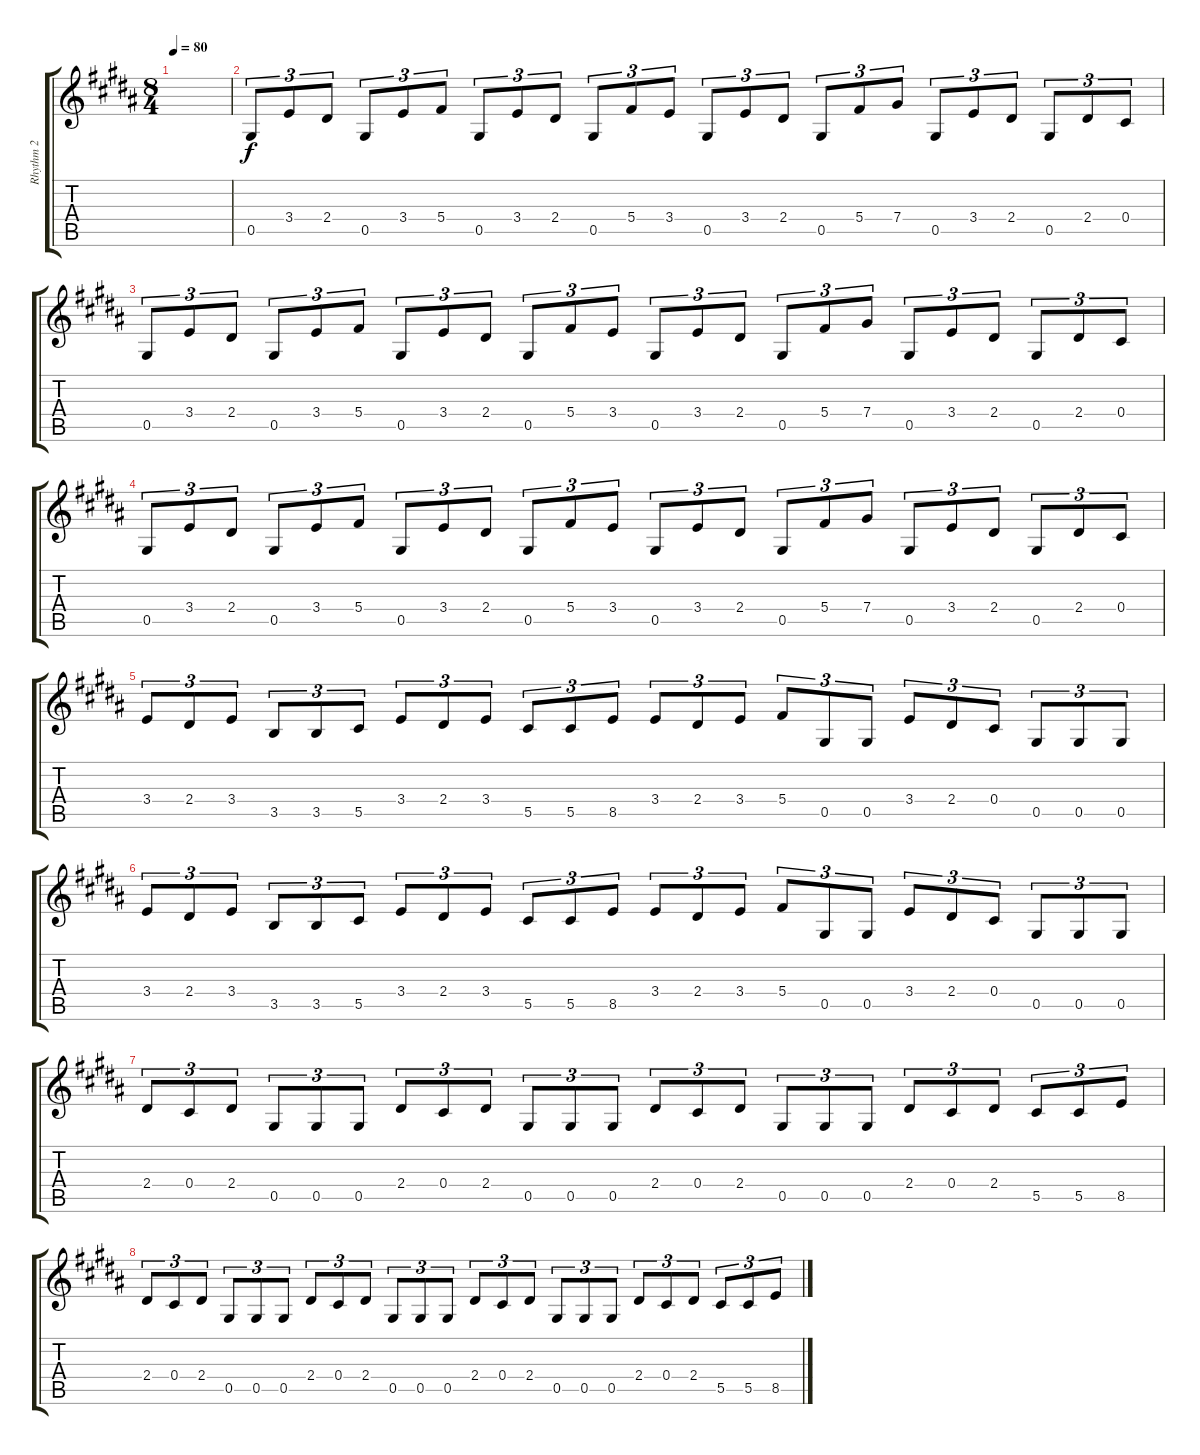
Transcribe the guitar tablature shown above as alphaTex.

\track ("Rhythm 2" "Rhythm 2") {instrument distortionguitar}
\staff {score tabs}
\tuning (Eb4 Bb3 Gb3 Db3 Ab2 Eb2) {hide}
\ts (8 4)
\tempo 80
\clef g2
\ks g#minor
|
0.5.8{tu (3 2)} 3.4.8{tu (3 2)} 2.4.8{tu (3 2)} 0.5.8{tu (3 2)} 3.4.8{tu (3 2)} 5.4.8{tu (3 2)} 0.5.8{tu (3 2)} 3.4.8{tu (3 2)} 2.4.8{tu (3 2)} 0.5.8{tu (3 2)} 5.4.8{tu (3 2)} 3.4.8{tu (3 2)} 0.5.8{tu (3 2)} 3.4.8{tu (3 2)} 2.4.8{tu (3 2)} 0.5.8{tu (3 2)} 5.4.8{tu (3 2)} 7.4.8{tu (3 2)} 0.5.8{tu (3 2)} 3.4.8{tu (3 2)} 2.4.8{tu (3 2)} 0.5.8{tu (3 2)} 2.4.8{tu (3 2)} 0.4.8{tu (3 2)} |
0.5.8{tu (3 2)} 3.4.8{tu (3 2)} 2.4.8{tu (3 2)} 0.5.8{tu (3 2)} 3.4.8{tu (3 2)} 5.4.8{tu (3 2)} 0.5.8{tu (3 2)} 3.4.8{tu (3 2)} 2.4.8{tu (3 2)} 0.5.8{tu (3 2)} 5.4.8{tu (3 2)} 3.4.8{tu (3 2)} 0.5.8{tu (3 2)} 3.4.8{tu (3 2)} 2.4.8{tu (3 2)} 0.5.8{tu (3 2)} 5.4.8{tu (3 2)} 7.4.8{tu (3 2)} 0.5.8{tu (3 2)} 3.4.8{tu (3 2)} 2.4.8{tu (3 2)} 0.5.8{tu (3 2)} 2.4.8{tu (3 2)} 0.4.8{tu (3 2)} |
0.5.8{tu (3 2)} 3.4.8{tu (3 2)} 2.4.8{tu (3 2)} 0.5.8{tu (3 2)} 3.4.8{tu (3 2)} 5.4.8{tu (3 2)} 0.5.8{tu (3 2)} 3.4.8{tu (3 2)} 2.4.8{tu (3 2)} 0.5.8{tu (3 2)} 5.4.8{tu (3 2)} 3.4.8{tu (3 2)} 0.5.8{tu (3 2)} 3.4.8{tu (3 2)} 2.4.8{tu (3 2)} 0.5.8{tu (3 2)} 5.4.8{tu (3 2)} 7.4.8{tu (3 2)} 0.5.8{tu (3 2)} 3.4.8{tu (3 2)} 2.4.8{tu (3 2)} 0.5.8{tu (3 2)} 2.4.8{tu (3 2)} 0.4.8{tu (3 2)} |
3.4.8{tu (3 2)} 2.4.8{tu (3 2)} 3.4.8{tu (3 2)} 3.5.8{tu (3 2)} 3.5.8{tu (3 2)} 5.5.8{tu (3 2)} 3.4.8{tu (3 2)} 2.4.8{tu (3 2)} 3.4.8{tu (3 2)} 5.5.8{tu (3 2)} 5.5.8{tu (3 2)} 8.5.8{tu (3 2)} 3.4.8{tu (3 2)} 2.4.8{tu (3 2)} 3.4.8{tu (3 2)} 5.4.8{tu (3 2)} 0.5.8{tu (3 2)} 0.5.8{tu (3 2)} 3.4.8{tu (3 2)} 2.4.8{tu (3 2)} 0.4.8{tu (3 2)} 0.5.8{tu (3 2)} 0.5.8{tu (3 2)} 0.5.8{tu (3 2)} |
3.4.8{tu (3 2)} 2.4.8{tu (3 2)} 3.4.8{tu (3 2)} 3.5.8{tu (3 2)} 3.5.8{tu (3 2)} 5.5.8{tu (3 2)} 3.4.8{tu (3 2)} 2.4.8{tu (3 2)} 3.4.8{tu (3 2)} 5.5.8{tu (3 2)} 5.5.8{tu (3 2)} 8.5.8{tu (3 2)} 3.4.8{tu (3 2)} 2.4.8{tu (3 2)} 3.4.8{tu (3 2)} 5.4.8{tu (3 2)} 0.5.8{tu (3 2)} 0.5.8{tu (3 2)} 3.4.8{tu (3 2)} 2.4.8{tu (3 2)} 0.4.8{tu (3 2)} 0.5.8{tu (3 2)} 0.5.8{tu (3 2)} 0.5.8{tu (3 2)} |
2.4.8{tu (3 2)} 0.4.8{tu (3 2)} 2.4.8{tu (3 2)} 0.5.8{tu (3 2)} 0.5.8{tu (3 2)} 0.5.8{tu (3 2)} 2.4.8{tu (3 2)} 0.4.8{tu (3 2)} 2.4.8{tu (3 2)} 0.5.8{tu (3 2)} 0.5.8{tu (3 2)} 0.5.8{tu (3 2)} 2.4.8{tu (3 2)} 0.4.8{tu (3 2)} 2.4.8{tu (3 2)} 0.5.8{tu (3 2)} 0.5.8{tu (3 2)} 0.5.8{tu (3 2)} 2.4.8{tu (3 2)} 0.4.8{tu (3 2)} 2.4.8{tu (3 2)} 5.5.8{tu (3 2)} 5.5.8{tu (3 2)} 8.5.8{tu (3 2)} |
2.4.8{tu (3 2)} 0.4.8{tu (3 2)} 2.4.8{tu (3 2)} 0.5.8{tu (3 2)} 0.5.8{tu (3 2)} 0.5.8{tu (3 2)} 2.4.8{tu (3 2)} 0.4.8{tu (3 2)} 2.4.8{tu (3 2)} 0.5.8{tu (3 2)} 0.5.8{tu (3 2)} 0.5.8{tu (3 2)} 2.4.8{tu (3 2)} 0.4.8{tu (3 2)} 2.4.8{tu (3 2)} 0.5.8{tu (3 2)} 0.5.8{tu (3 2)} 0.5.8{tu (3 2)} 2.4.8{tu (3 2)} 0.4.8{tu (3 2)} 2.4.8{tu (3 2)} 5.5.8{tu (3 2)} 5.5.8{tu (3 2)} 8.5.8{tu (3 2)}
